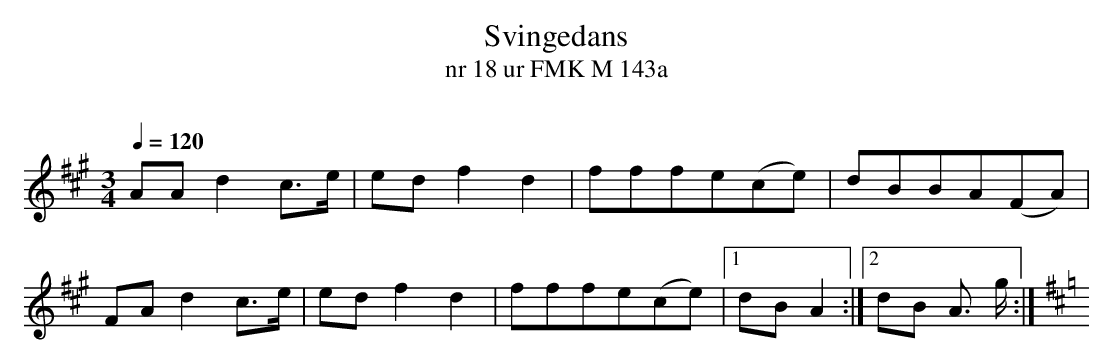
X:1
T:Svingedans
T:nr 18 ur FMK M 143a
O:
M:3/4
L:1/8
Q:1/4=120
K:A
AA d2 c>e | ed f2 d2 | fffe(ce) | dBBA(FA) |
FA d2 c>e | ed f2 d2 | fffe(ce) |1 dB A2 :|2 dB A >g :|
K:D
|:  :|
